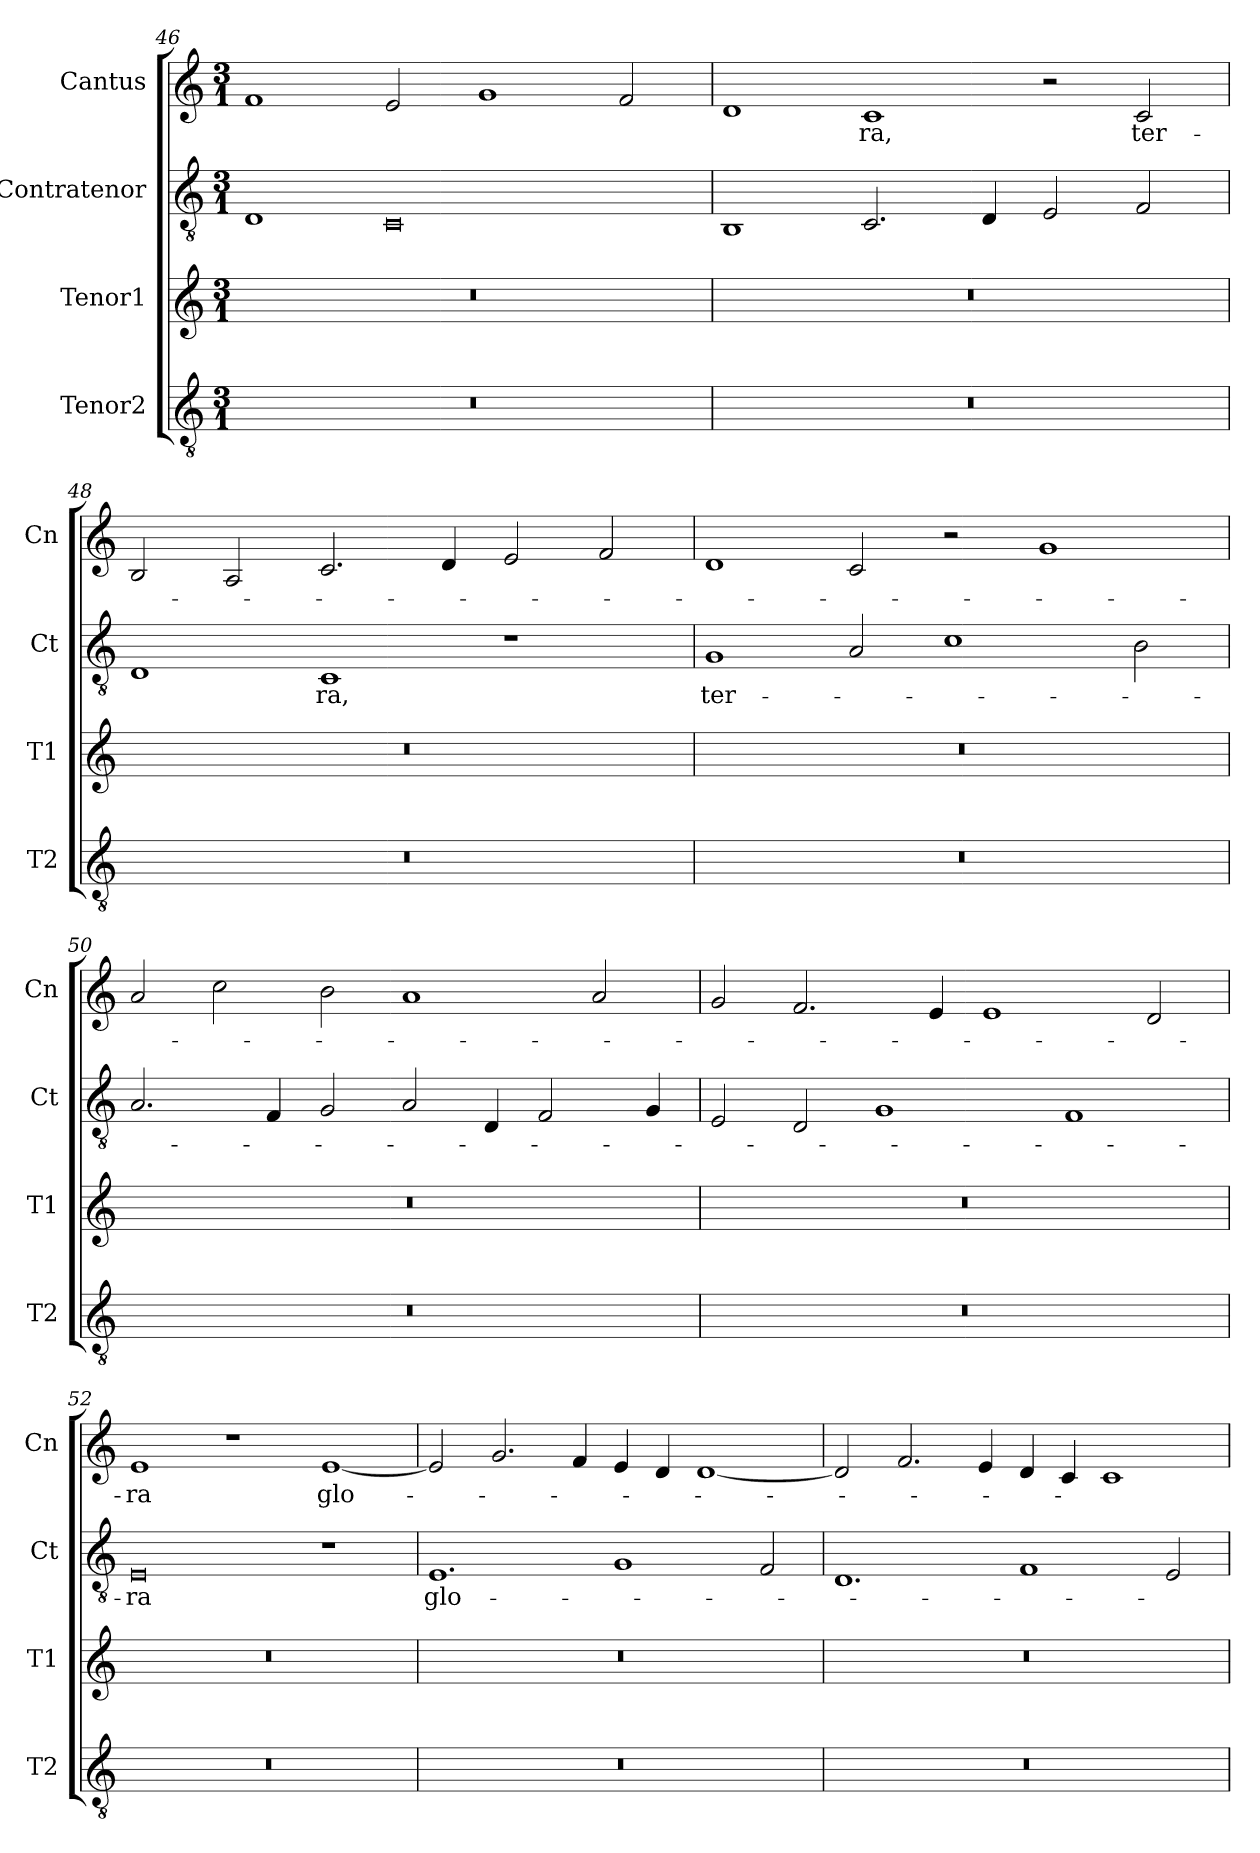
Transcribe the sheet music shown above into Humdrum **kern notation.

**kern	**kern	**kern	**text	**kern	**text
*part4	*part3	*part2	*part2	*part1	*part1
*staff4	*staff3	*staff2	*staff2	*staff1	*staff1
*I"Tenor2	*I"Tenor1	*I"Contratenor	*	*I"Cantus	*
*I'T2	*I'T1	*I'Ct	*	*I'Cn	*
*clefGv2	*clefG2	*clefGv2	*	*clefG2	*
*k[]	*k[]	*k[]	*	*k[]	*
*M3/1	*M3/1	*M3/1	*	*M3/1	*
=46	=46	=46	=46	=46	=46
0.r	0.r	1D	.	1f	.
.	.	0C	.	2e/	.
.	.	.	.	1g	.
.	.	.	.	2f/	.
=47	=47	=47	=47	=47	=47
0.r	0.r	1BB	.	1d	.
.	.	2.C/	.	1c	-ra,
.	.	4D/	.	.	.
.	.	2E/	.	2r	.
.	.	2F/	.	2c/	ter-
=48	=48	=48	=48	=48	=48
0.r	0.r	1D	.	2B/	.
.	.	.	.	2A/	.
.	.	1C	-ra,	2.c/	.
.	.	.	.	4d/	.
.	.	1r	.	2e/	.
.	.	.	.	2f/	.
=49	=49	=49	=49	=49	=49
0.r	0.r	1G	ter-	1d	.
.	.	2A/	.	2c/	.
.	.	1c	.	2r	.
.	.	.	.	1g	.
.	.	2B\	.	.	.
=50	=50	=50	=50	=50	=50
0.r	0.r	2.A/	.	2a/	.
.	.	.	.	2cc\	.
.	.	4F/	.	.	.
.	.	2G/	.	2b\	.
.	.	2A/	.	1a	.
.	.	4D/	.	.	.
.	.	2F/	.	.	.
.	.	.	.	2a/	.
.	.	4G/	.	.	.
=51	=51	=51	=51	=51	=51
0.r	0.r	2E/	.	2g/	.
.	.	2D/	.	2.f/	.
.	.	1G	.	.	.
.	.	.	.	4e/	.
.	.	.	.	1e	.
.	.	1F	.	.	.
.	.	.	.	2d/	.
=52	=52	=52	=52	=52	=52
0.r	0.r	0E	-ra	1e	-ra
.	.	.	.	1r	.
.	.	1r	.	[1e	glo-
=53	=53	=53	=53	=53	=53
0.r	0.r	1.E	glo-	2e/]	.
.	.	.	.	2.g/	.
.	.	.	.	4f/	.
.	.	1G	.	4e/	.
.	.	.	.	4d/	.
.	.	.	.	[1d	.
.	.	2F/	.	.	.
=54	=54	=54	=54	=54	=54
0.r	0.r	1.D	.	2d/]	.
.	.	.	.	2.f/	.
.	.	.	.	4e/	.
.	.	1F	.	4d/	.
.	.	.	.	4c/	.
.	.	.	.	1c	.
.	.	2E/	.	.	.
=	=	=	=	=	=
*-	*-	*-	*-	*-	*-
